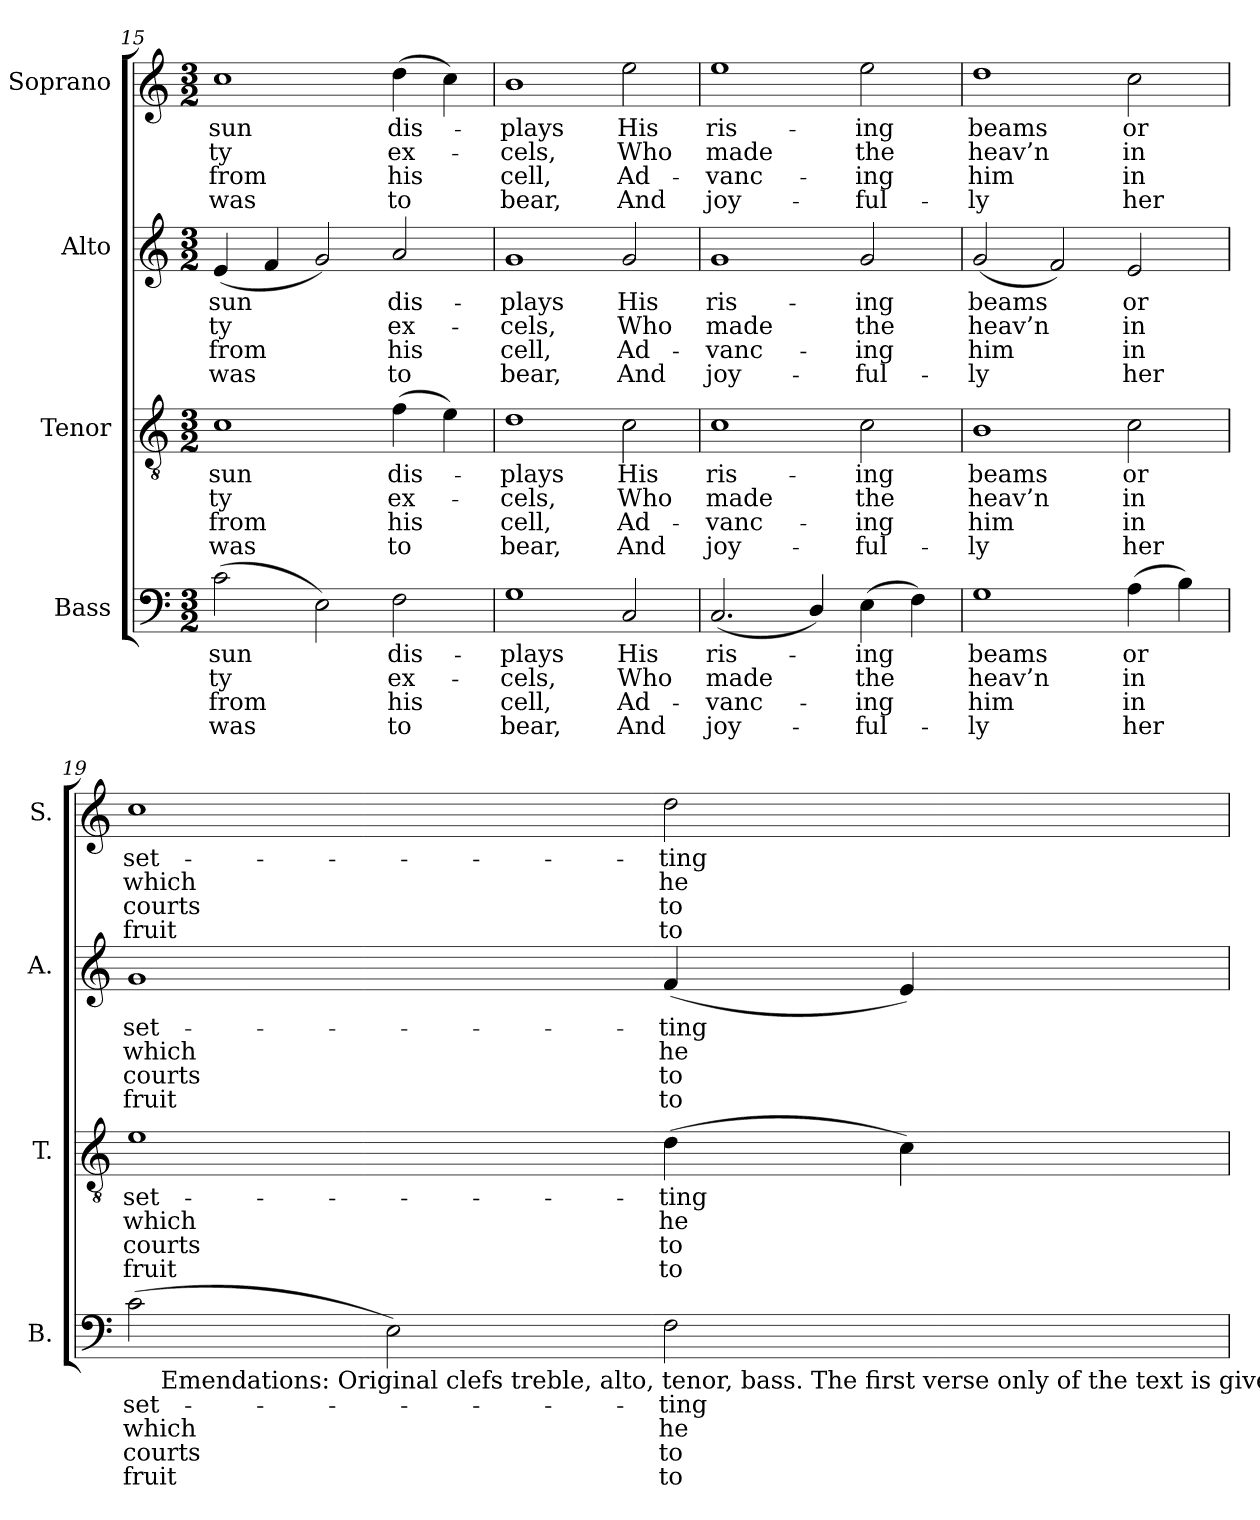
**kern	**text	**text	**text	**text	**kern	**text	**text	**text	**text	**kern	**text	**text	**text	**text	**kern	**text	**text	**text	**text
*part4	*part4	*part4	*part4	*part4	*part3	*part3	*part3	*part3	*part3	*part2	*part2	*part2	*part2	*part2	*part1	*part1	*part1	*part1	*part1
*staff4	*staff4	*staff4	*staff4	*staff4	*staff3	*staff3	*staff3	*staff3	*staff3	*staff2	*staff2	*staff2	*staff2	*staff2	*staff1	*staff1	*staff1	*staff1	*staff1
*I"Bass	*	*	*	*	*I"Tenor	*	*	*	*	*I"Alto	*	*	*	*	*I"Soprano	*	*	*	*
*I'B.	*	*	*	*	*I'T.	*	*	*	*	*I'A.	*	*	*	*	*I'S.	*	*	*	*
*clefF4	*	*	*	*	*clefGv2	*	*	*	*	*clefG2	*	*	*	*	*clefG2	*	*	*	*
*	*	*	*	*	*ITrd7c12	*	*	*	*	*	*	*	*	*	*	*	*	*	*
*k[]	*	*	*	*	*k[]	*	*	*	*	*k[]	*	*	*	*	*k[]	*	*	*	*
*a:	*	*	*	*	*a:	*	*	*	*	*a:	*	*	*	*	*a:	*	*	*	*
*M3/2	*	*	*	*	*M3/2	*	*	*	*	*M3/2	*	*	*	*	*M3/2	*	*	*	*
=15	=15	=15	=15	=15	=15	=15	=15	=15	=15	=15	=15	=15	=15	=15	=15	=15	=15	=15	=15
!	!LO:LY:b:color=#000000	!LO:LY:b:color=#000000	!LO:LY:b:color=#000000	!LO:LY:b:color=#000000	!	!	!	!	!	!	!	!	!	!	!	!	!	!	!
!	!	!	!	!	!	!LO:LY:b:color=#000000	!LO:LY:b:color=#000000	!LO:LY:b:color=#000000	!LO:LY:b:color=#000000	!	!	!	!	!	!	!	!	!	!
!	!	!	!	!	!	!	!	!	!	!	!LO:LY:b:color=#000000	!LO:LY:b:color=#000000	!LO:LY:b:color=#000000	!LO:LY:b:color=#000000	!	!	!	!	!
!	!	!	!	!	!	!	!	!	!	!	!	!	!	!	!	!LO:LY:b:color=#000000	!LO:LY:b:color=#000000	!LO:LY:b:color=#000000	!LO:LY:b:color=#000000
(2ci\	sun	-ty	from	was	1Ci	sun	-ty	from	was	(4ei/	sun	-ty	from	was	1cci	sun	-ty	from	was
.	.	.	.	.	.	.	.	.	.	4fi/	.	.	.	.	.	.	.	.	.
2Ei\)	.	.	.	.	.	.	.	.	.	2gi/)	.	.	.	.	.	.	.	.	.
!	!LO:LY:b:color=#000000	!LO:LY:b:color=#000000	!LO:LY:b:color=#000000	!LO:LY:b:color=#000000	!	!	!	!	!	!	!	!	!	!	!	!	!	!	!
!	!	!	!	!	!	!LO:LY:b:color=#000000	!LO:LY:b:color=#000000	!LO:LY:b:color=#000000	!LO:LY:b:color=#000000	!	!	!	!	!	!	!	!	!	!
!	!	!	!	!	!	!	!	!	!	!	!LO:LY:b:color=#000000	!LO:LY:b:color=#000000	!LO:LY:b:color=#000000	!LO:LY:b:color=#000000	!	!	!	!	!
!	!	!	!	!	!	!	!	!	!	!	!	!	!	!	!	!LO:LY:b:color=#000000	!LO:LY:b:color=#000000	!LO:LY:b:color=#000000	!LO:LY:b:color=#000000
2Fi\	dis-	ex-	his	to	(4Fi\	dis-	ex-	his	to	2ai/	dis-	ex-	his	to	(4ddi\	dis-	ex-	his	to
.	.	.	.	.	4Ei\)	.	.	.	.	.	.	.	.	.	4cci\)	.	.	.	.
=16	=16	=16	=16	=16	=16	=16	=16	=16	=16	=16	=16	=16	=16	=16	=16	=16	=16	=16	=16
!	!LO:LY:b:color=#000000	!LO:LY:b:color=#000000	!LO:LY:b:color=#000000	!LO:LY:b:color=#000000	!	!	!	!	!	!	!	!	!	!	!	!	!	!	!
!	!	!	!	!	!	!LO:LY:b:color=#000000	!LO:LY:b:color=#000000	!LO:LY:b:color=#000000	!LO:LY:b:color=#000000	!	!	!	!	!	!	!	!	!	!
!	!	!	!	!	!	!	!	!	!	!	!LO:LY:b:color=#000000	!LO:LY:b:color=#000000	!LO:LY:b:color=#000000	!LO:LY:b:color=#000000	!	!	!	!	!
!	!	!	!	!	!	!	!	!	!	!	!	!	!	!	!	!LO:LY:b:color=#000000	!LO:LY:b:color=#000000	!LO:LY:b:color=#000000	!LO:LY:b:color=#000000
1Gi	-plays	-cels,	cell,	bear,	1Di	-plays	-cels,	cell,	bear,	1gi	-plays	-cels,	cell,	bear,	1bi	-plays	-cels,	cell,	bear,
!	!LO:LY:b:color=#000000	!LO:LY:b:color=#000000	!LO:LY:b:color=#000000	!LO:LY:b:color=#000000	!	!	!	!	!	!	!	!	!	!	!	!	!	!	!
!	!	!	!	!	!	!LO:LY:b:color=#000000	!LO:LY:b:color=#000000	!LO:LY:b:color=#000000	!LO:LY:b:color=#000000	!	!	!	!	!	!	!	!	!	!
!	!	!	!	!	!	!	!	!	!	!	!LO:LY:b:color=#000000	!LO:LY:b:color=#000000	!LO:LY:b:color=#000000	!LO:LY:b:color=#000000	!	!	!	!	!
!	!	!	!	!	!	!	!	!	!	!	!	!	!	!	!	!LO:LY:b:color=#000000	!LO:LY:b:color=#000000	!LO:LY:b:color=#000000	!LO:LY:b:color=#000000
2Ci/	His	Who	Ad-	-And	2Ci\	His	Who	Ad-	-And	2gi/	His	Who	Ad-	-And	2eei\	His	Who	Ad-	-And
=17	=17	=17	=17	=17	=17	=17	=17	=17	=17	=17	=17	=17	=17	=17	=17	=17	=17	=17	=17
!	!LO:LY:b:color=#000000	!LO:LY:b:color=#000000	!LO:LY:b:color=#000000	!LO:LY:b:color=#000000	!	!	!	!	!	!	!	!	!	!	!	!	!	!	!
!	!	!	!	!	!	!LO:LY:b:color=#000000	!LO:LY:b:color=#000000	!LO:LY:b:color=#000000	!LO:LY:b:color=#000000	!	!	!	!	!	!	!	!	!	!
!	!	!	!	!	!	!	!	!	!	!	!LO:LY:b:color=#000000	!LO:LY:b:color=#000000	!LO:LY:b:color=#000000	!LO:LY:b:color=#000000	!	!	!	!	!
!	!	!	!	!	!	!	!	!	!	!	!	!	!	!	!	!LO:LY:b:color=#000000	!LO:LY:b:color=#000000	!LO:LY:b:color=#000000	!LO:LY:b:color=#000000
(2.Ci/	ris-	made	vanc-	-joy-	1Ci	ris-	made	vanc-	-joy-	1gi	ris-	made	vanc-	-joy-	1eei	ris-	made	vanc-	-joy-
4Di/)	.	.	.	.	.	.	.	.	.	.	.	.	.	.	.	.	.	.	.
!	!LO:LY:b:color=#000000	!LO:LY:b:color=#000000	!LO:LY:b:color=#000000	!LO:LY:b:color=#000000	!	!	!	!	!	!	!	!	!	!	!	!	!	!	!
!	!	!	!	!	!	!LO:LY:b:color=#000000	!LO:LY:b:color=#000000	!LO:LY:b:color=#000000	!LO:LY:b:color=#000000	!	!	!	!	!	!	!	!	!	!
!	!	!	!	!	!	!	!	!	!	!	!LO:LY:b:color=#000000	!LO:LY:b:color=#000000	!LO:LY:b:color=#000000	!LO:LY:b:color=#000000	!	!	!	!	!
!	!	!	!	!	!	!	!	!	!	!	!	!	!	!	!	!LO:LY:b:color=#000000	!LO:LY:b:color=#000000	!LO:LY:b:color=#000000	!LO:LY:b:color=#000000
(4Ei\	-ing	the	-ing	ful-	2Ci\	-ing	the	-ing	ful-	2gi/	-ing	the	-ing	ful-	2eei\	-ing	the	-ing	ful-
4Fi\)	.	.	.	.	.	.	.	.	.	.	.	.	.	.	.	.	.	.	.
=18	=18	=18	=18	=18	=18	=18	=18	=18	=18	=18	=18	=18	=18	=18	=18	=18	=18	=18	=18
!	!LO:LY:b:color=#000000	!LO:LY:b:color=#000000	!LO:LY:b:color=#000000	!LO:LY:b:color=#000000	!	!	!	!	!	!	!	!	!	!	!	!	!	!	!
!	!	!	!	!	!	!LO:LY:b:color=#000000	!LO:LY:b:color=#000000	!LO:LY:b:color=#000000	!LO:LY:b:color=#000000	!	!	!	!	!	!	!	!	!	!
!	!	!	!	!	!	!	!	!	!	!	!LO:LY:b:color=#000000	!LO:LY:b:color=#000000	!LO:LY:b:color=#000000	!LO:LY:b:color=#000000	!	!	!	!	!
!	!	!	!	!	!	!	!	!	!	!	!	!	!	!	!	!LO:LY:b:color=#000000	!LO:LY:b:color=#000000	!LO:LY:b:color=#000000	!LO:LY:b:color=#000000
1Gi	beams	heav’n	-him	ly	1BBi	beams	heav’n	-him	ly	(2gi/	beams	heav’n	-him	ly	1ddi	beams	heav’n	-him	ly
.	.	.	.	.	.	.	.	.	.	2fi/)	.	.	.	.	.	.	.	.	.
!	!LO:LY:b:color=#000000	!LO:LY:b:color=#000000	!LO:LY:b:color=#000000	!LO:LY:b:color=#000000	!	!	!	!	!	!	!	!	!	!	!	!	!	!	!
!	!	!	!	!	!	!LO:LY:b:color=#000000	!LO:LY:b:color=#000000	!LO:LY:b:color=#000000	!LO:LY:b:color=#000000	!	!	!	!	!	!	!	!	!	!
!	!	!	!	!	!	!	!	!	!	!	!LO:LY:b:color=#000000	!LO:LY:b:color=#000000	!LO:LY:b:color=#000000	!LO:LY:b:color=#000000	!	!	!	!	!
!	!	!	!	!	!	!	!	!	!	!	!	!	!	!	!	!LO:LY:b:color=#000000	!LO:LY:b:color=#000000	!LO:LY:b:color=#000000	!LO:LY:b:color=#000000
(4Ai\	or	in	in	her	2Ci\	or	in	in	her	2ei/	or	in	in	her	2cci\	or	in	in	her
4Bi\)	.	.	.	.	.	.	.	.	.	.	.	.	.	.	.	.	.	.	.
!!LO:LB:g=z
=19	=19	=19	=19	=19	=19	=19	=19	=19	=19	=19	=19	=19	=19	=19	=19	=19	=19	=19	=19
!	!LO:LY:b:color=#000000	!LO:LY:b:color=#000000	!LO:LY:b:color=#000000	!LO:LY:b:color=#000000	!	!	!	!	!	!	!	!	!	!	!	!	!	!	!
!	!	!	!	!	!	!LO:LY:b:color=#000000	!LO:LY:b:color=#000000	!LO:LY:b:color=#000000	!LO:LY:b:color=#000000	!	!	!	!	!	!	!	!	!	!
!	!	!	!	!	!	!	!	!	!	!	!LO:LY:b:color=#000000	!LO:LY:b:color=#000000	!LO:LY:b:color=#000000	!LO:LY:b:color=#000000	!	!	!	!	!
!	!	!	!	!	!	!	!	!	!	!	!	!	!	!	!	!LO:LY:b:color=#000000	!LO:LY:b:color=#000000	!LO:LY:b:color=#000000	!LO:LY:b:color=#000000
*^	*	*	*	*	*	*	*	*	*	*	*	*	*	*	*	*	*	*	*
(2ci\	8ryy	set-	which	courts	fruit	1Ei	set-	which	courts	fruit	1gi	set-	which	courts	fruit	1cci	set-	which	courts	fruit
.	512.ryy	.	.	.	.	.	.	.	.	.	.	.	.	.	.	.	.	.	.	.
!	!LO:TX:b:t=Emendations&colon; Original clefs treble, alto, tenor, bass. The first verse only of the text is given in the source.	!	!	!	!	!	!	!	!	!	!	!	!	!	!	!	!	!	!	!
.	1ryy	.	.	.	.	.	.	.	.	.	.	.	.	.	.	.	.	.	.	.
2Ei\)	.	.	.	.	.	.	.	.	.	.	.	.	.	.	.	.	.	.	.	.
!	!	!LO:LY:b:color=#000000	!LO:LY:b:color=#000000	!LO:LY:b:color=#000000	!LO:LY:b:color=#000000	!	!	!	!	!	!	!	!	!	!	!	!	!	!	!
!	!	!	!	!	!	!	!LO:LY:b:color=#000000	!LO:LY:b:color=#000000	!LO:LY:b:color=#000000	!LO:LY:b:color=#000000	!	!	!	!	!	!	!	!	!	!
!	!	!	!	!	!	!	!	!	!	!	!	!LO:LY:b:color=#000000	!LO:LY:b:color=#000000	!LO:LY:b:color=#000000	!LO:LY:b:color=#000000	!	!	!	!	!
!	!	!	!	!	!	!	!	!	!	!	!	!	!	!	!	!	!LO:LY:b:color=#000000	!LO:LY:b:color=#000000	!LO:LY:b:color=#000000	!LO:LY:b:color=#000000
2Fi\	.	-ting	he	to	to	(4Di\	-ting	he	to	to	(4fi/	-ting	he	to	to	2ddi\	-ting	he	to	to
.	4ryy	.	.	.	.	.	.	.	.	.	.	.	.	.	.	.	.	.	.	.
.	.	.	.	.	.	4Ci\)	.	.	.	.	4ei/)	.	.	.	.	.	.	.	.	.
.	16ryy	.	.	.	.	.	.	.	.	.	.	.	.	.	.	.	.	.	.	.
.	32ryy	.	.	.	.	.	.	.	.	.	.	.	.	.	.	.	.	.	.	.
.	64ryy	.	.	.	.	.	.	.	.	.	.	.	.	.	.	.	.	.	.	.
.	128ryy	.	.	.	.	.	.	.	.	.	.	.	.	.	.	.	.	.	.	.
.	256ryy	.	.	.	.	.	.	.	.	.	.	.	.	.	.	.	.	.	.	.
.	1024ryy	.	.	.	.	.	.	.	.	.	.	.	.	.	.	.	.	.	.	.
*v	*v	*	*	*	*	*	*	*	*	*	*	*	*	*	*	*	*	*	*	*
=	=	=	=	=	=	=	=	=	=	=	=	=	=	=	=	=	=	=	=
*-	*-	*-	*-	*-	*-	*-	*-	*-	*-	*-	*-	*-	*-	*-	*-	*-	*-	*-	*-
